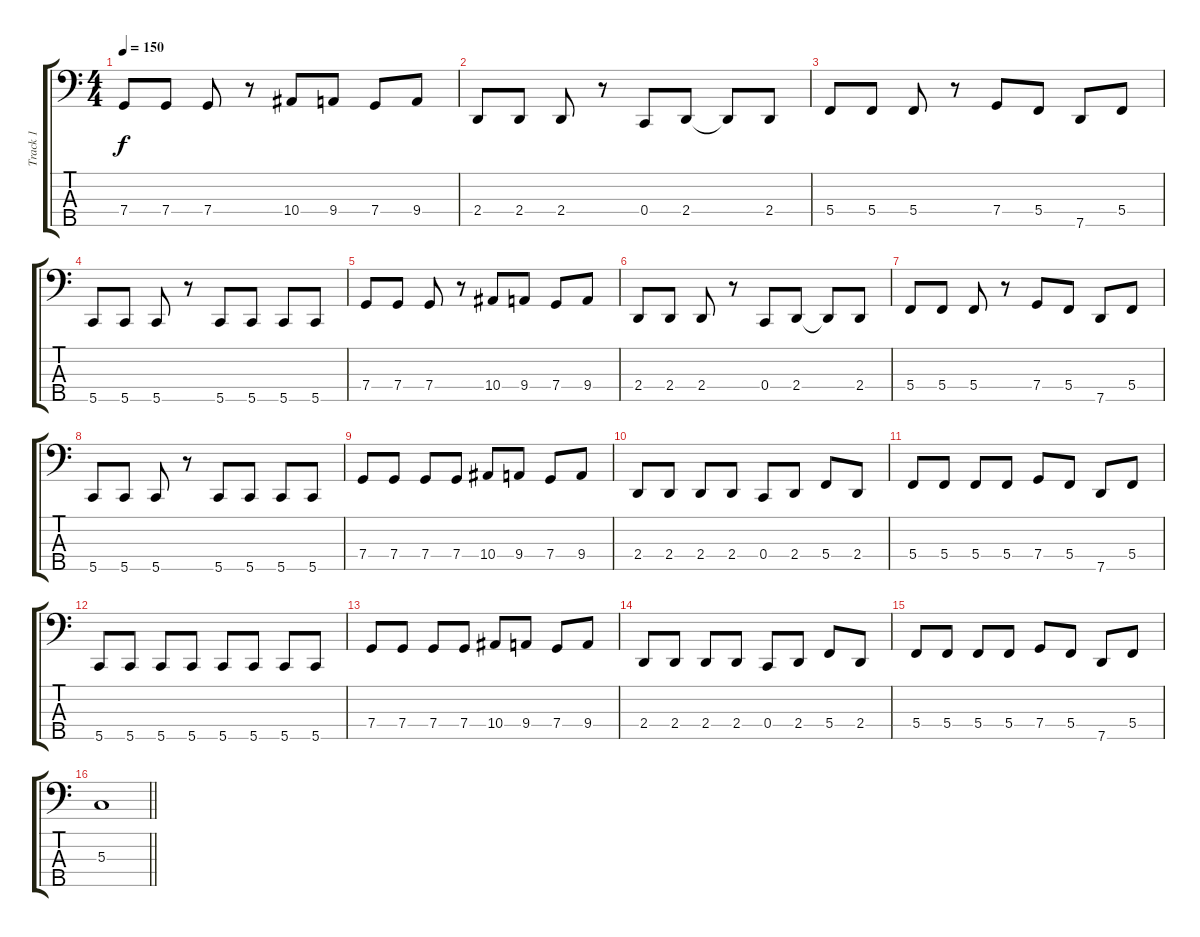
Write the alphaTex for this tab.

\track ("Track 1" "Track 1") {instrument electricbassfinger}
\staff {score tabs}
\tuning (F2 C2 G1 C1 G0) {hide}
\ts (4 4)
\tempo 150
\clef f4
\ks c
7.4.8{dy f} 7.4.8 7.4.8 r.8 10.4.8 9.4.8 7.4.8 9.4.8 |
2.4.8 2.4.8 2.4.8 r.8 0.4.8 2.4.8 2.4{t}.8 2.4.8 |
5.4.8 5.4.8 5.4.8 r.8 7.4.8 5.4.8 7.5.8 5.4.8 |
5.5.8 5.5.8 5.5.8 r.8 5.5.8 5.5.8 5.5.8 5.5.8 |
7.4.8 7.4.8 7.4.8 r.8 10.4.8 9.4.8 7.4.8 9.4.8 |
2.4.8 2.4.8 2.4.8 r.8 0.4.8 2.4.8 2.4{t}.8 2.4.8 |
5.4.8 5.4.8 5.4.8 r.8 7.4.8 5.4.8 7.5.8 5.4.8 |
5.5.8 5.5.8 5.5.8 r.8 5.5.8 5.5.8 5.5.8 5.5.8 |
7.4.8 7.4.8 7.4.8 7.4.8 10.4.8 9.4.8 7.4.8 9.4.8 |
2.4.8 2.4.8 2.4.8 2.4.8 0.4.8 2.4.8 5.4.8 2.4.8 |
5.4.8 5.4.8 5.4.8 5.4.8 7.4.8 5.4.8 7.5.8 5.4.8 |
5.5.8 5.5.8 5.5.8 5.5.8 5.5.8 5.5.8 5.5.8 5.5.8 |
7.4.8 7.4.8 7.4.8 7.4.8 10.4.8 9.4.8 7.4.8 9.4.8 |
2.4.8 2.4.8 2.4.8 2.4.8 0.4.8 2.4.8 5.4.8 2.4.8 |
5.4.8 5.4.8 5.4.8 5.4.8 7.4.8 5.4.8 7.5.8 5.4.8 |
\barLineRight lightlight
5.3.1
